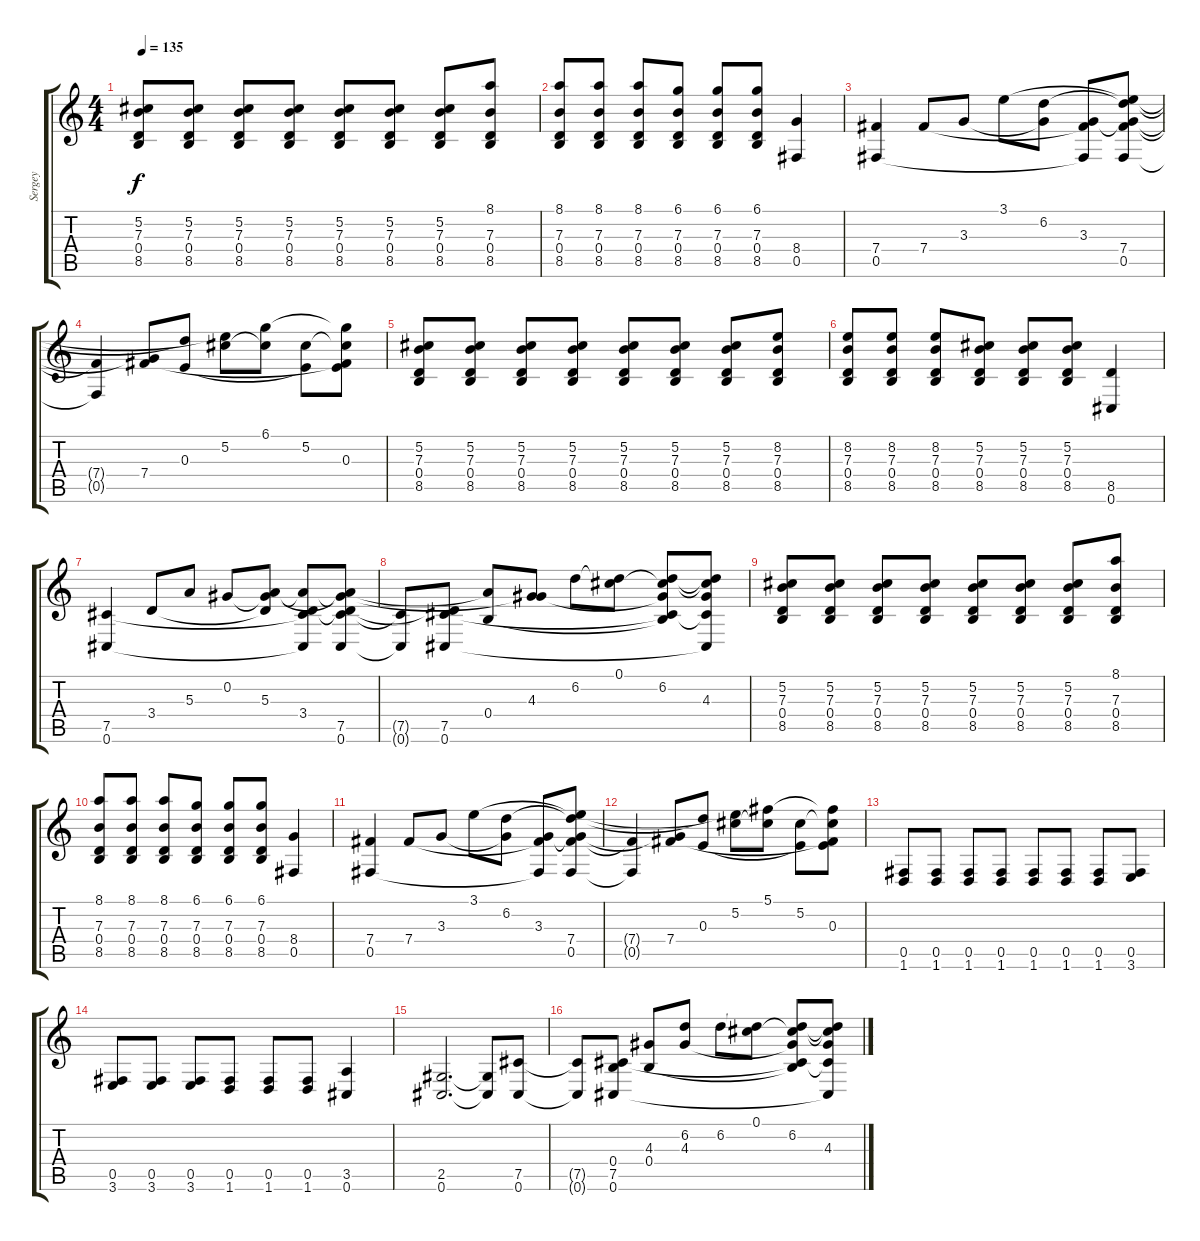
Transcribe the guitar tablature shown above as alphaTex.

\track ("Sergey" "Sergey") {instrument distortionguitar}
\staff {score tabs}
\tuning (Db4 Ab3 E3 B2 Gb2 Db2) {hide}
\ts (4 4)
\tempo 135
\clef g2
\ks c
(5.2 7.3 0.4 8.5).8{dy f} (5.2 7.3 0.4 8.5).8 (5.2 7.3 0.4 8.5).8 (5.2 7.3 0.4 8.5).8 (5.2 7.3 0.4 8.5).8 (5.2 7.3 0.4 8.5).8 (5.2 7.3 0.4 8.5).8 (8.1 7.3 0.4 8.5).8 |
(8.1 7.3 0.4 8.5).8 (8.1 7.3 0.4 8.5).8 (8.1 7.3 0.4 8.5).8 (6.1 7.3 0.4 8.5).8 (6.1 7.3 0.4 8.5).8 (6.1 7.3 0.4 8.5).8 (8.4 0.5).4 |
(7.4 0.5).4 7.4.8 3.3.8 3.1.8 (6.2 3.3{t}).8 (3.3 7.4{t} 0.5{t}).8 (3.1{t} 6.2{t} 3.3{t} 7.4 0.5).8 |
(7.4{t} 0.5{t}).4 (3.3{t} 7.4).8 (6.2{t} 0.3).8 (3.1{t} 5.2).8 (6.1 5.2{t}).8 (5.2 0.3{t}).8 (6.1{t} 5.2{t} 0.3 7.4{t}).8 |
(5.2 7.3 0.4 8.5).8 (5.2 7.3 0.4 8.5).8 (5.2 7.3 0.4 8.5).8 (5.2 7.3 0.4 8.5).8 (5.2 7.3 0.4 8.5).8 (5.2 7.3 0.4 8.5).8 (5.2 7.3 0.4 8.5).8 (8.2 7.3 0.4 8.5).8 |
(8.2 7.3 0.4 8.5).8 (8.2 7.3 0.4 8.5).8 (8.2 7.3 0.4 8.5).8 (5.2 7.3 0.4 8.5).8 (5.2 7.3 0.4 8.5).8 (5.2 7.3 0.4 8.5).8 (8.5 0.6).4 |
(7.5 0.6).4 3.4.8 5.3.8 0.2.8 (0.2{t} 5.3 3.4{t}).8 (5.3{t} 3.4 7.5{t} 0.6{t}).8 (0.2{t} 5.3{t} 3.4{t} 7.5 0.6).8 |
(7.5{t} 0.6{t}).8 (3.4{t} 7.5 0.6).8 (5.3{t} 0.4).8 (0.2{t} 4.3).8 6.2.8 (0.1 6.2{t}).8 (0.1{t} 6.2 4.3{t} 0.4{t} 7.5{t}).8 (0.1{t} 6.2{t} 4.3 7.5{t} 0.6{t}).8 |
(5.2 7.3 0.4 8.5).8 (5.2 7.3 0.4 8.5).8 (5.2 7.3 0.4 8.5).8 (5.2 7.3 0.4 8.5).8 (5.2 7.3 0.4 8.5).8 (5.2 7.3 0.4 8.5).8 (5.2 7.3 0.4 8.5).8 (8.1 7.3 0.4 8.5).8 |
(8.1 7.3 0.4 8.5).8 (8.1 7.3 0.4 8.5).8 (8.1 7.3 0.4 8.5).8 (6.1 7.3 0.4 8.5).8 (6.1 7.3 0.4 8.5).8 (6.1 7.3 0.4 8.5).8 (8.4 0.5).4 |
(7.4 0.5).4 7.4.8 3.3.8 3.1.8 (6.2 3.3{t}).8 (3.3 7.4{t} 0.5{t}).8 (3.1{t} 6.2{t} 3.3{t} 7.4 0.5).8 |
(7.4{t} 0.5{t}).4 (3.3{t} 7.4).8 (6.2{t} 0.3).8 (3.1{t} 5.2).8 (5.1 5.2{t}).8 (5.2 0.3{t}).8 (5.1{t} 5.2{t} 0.3 7.4{t}).8 |
(0.5 1.6).8 (0.5 1.6).8 (0.5 1.6).8 (0.5 1.6).8 (0.5 1.6).8 (0.5 1.6).8 (0.5 1.6).8 (0.5 3.6).8 |
(0.5 3.6).8 (0.5 3.6).8 (0.5 3.6).8 (0.5 1.6).8 (0.5 1.6).8 (0.5 1.6).8 (3.5 0.6).4 |
(2.5 0.6).2{d} (2.5{t} 0.6{t}).8 (7.5 0.6).8 |
(7.5{t} 0.6{t}).8 (0.4 7.5 0.6).8 (4.3 0.4).8 (6.2 4.3).8 6.2.8 (0.1 6.2{t}).8 (0.1{t} 6.2 4.3{t} 0.4{t} 7.5{t}).8 (0.1{t} 6.2{t} 4.3 7.5{t} 0.6{t}).8
